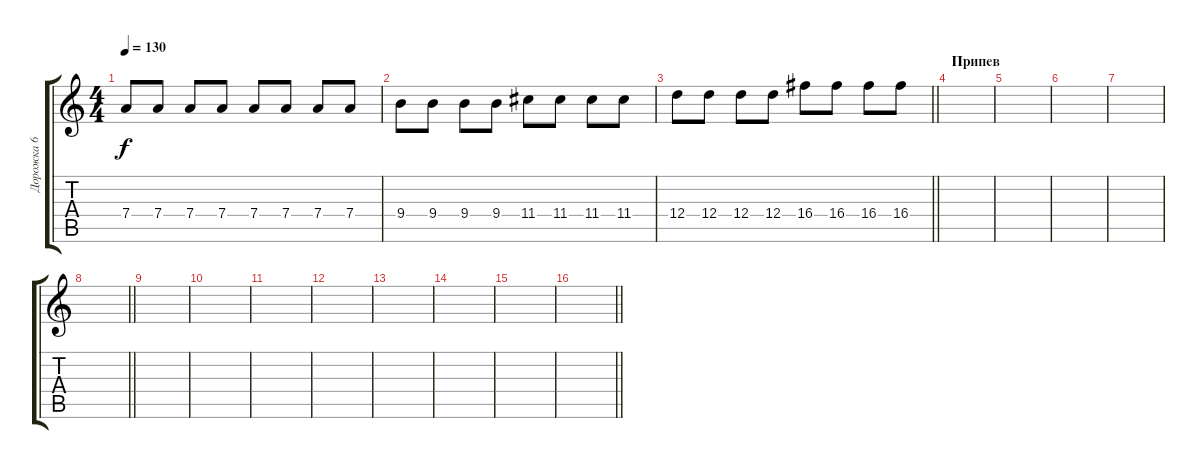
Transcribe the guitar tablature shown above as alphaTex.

\track ("Дорожка 6" "Дорожка 6") {instrument distortionguitar}
\staff {score tabs}
\tuning (E4 B3 G3 D3 A2 E2) {hide}
\ts (4 4)
\tempo 130
\clef g2
\ks c
7.4.8{dy f} 7.4.8 7.4.8 7.4.8 7.4.8 7.4.8 7.4.8 7.4.8 |
9.4.8 9.4.8 9.4.8 9.4.8 11.4.8 11.4.8 11.4.8 11.4.8 |
\barLineRight lightlight
12.4.8 12.4.8 12.4.8 12.4.8 16.4.8 16.4.8 16.4.8 16.4.8 |
\section ("" "Припев")
|
|
|
|
\barLineRight lightlight
|
|
|
|
|
|
|
|
\barLineRight lightlight
